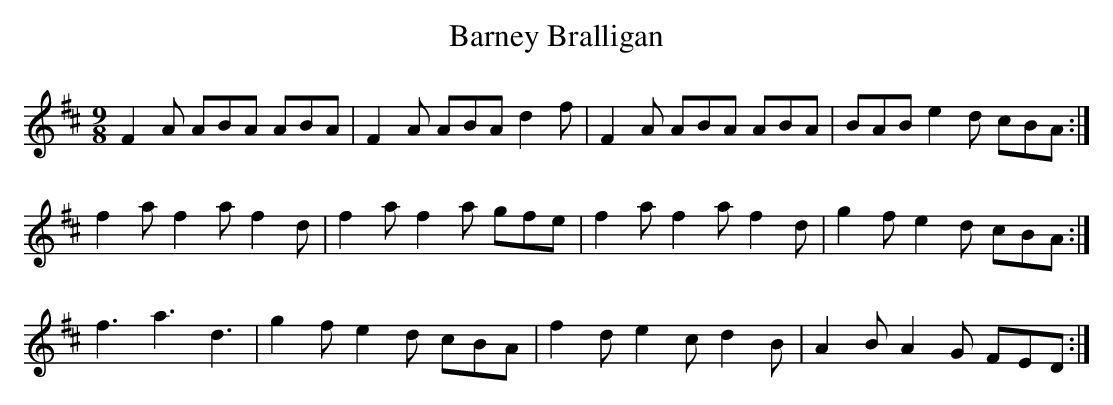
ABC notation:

X:1
T:Barney Bralligan
M:9/8
L:1/8
K:D
F2A ABA ABA|F2A ABA d2f|F2A ABA ABA|BAB e2d cBA:|!
f2a f2a f2d|f2a f2a gfe|f2a f2a f2d|g2f e2d cBA:|!
f3 a3 d3|g2f e2d cBA|f2d e2c d2B|A2B A2G FED:|!
